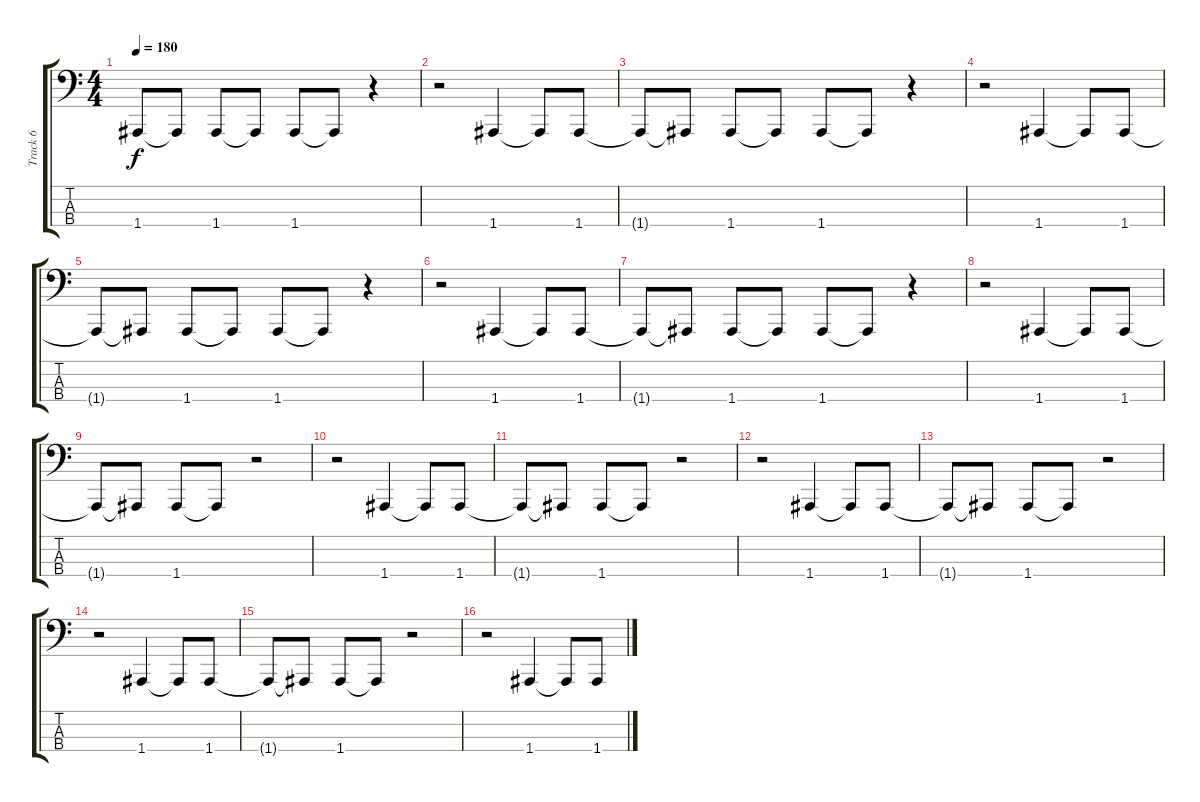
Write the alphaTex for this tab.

\track ("Track 6" "Track 6") {instrument electricbassfinger}
\staff {score tabs}
\tuning (D2 A1 E1 A0) {hide}
\ts (4 4)
\tempo 180
\clef f4
\ks c
1.4{t}.8{dy f} 1.4{t}.8 1.4.8 1.4{t}.8 1.4.8 1.4{t}.8 r.4 |
r.2 1.4.4 1.4{t}.8 1.4.8 |
1.4{t}.8 1.4{t}.8 1.4.8 1.4{t}.8 1.4.8 1.4{t}.8 r.4 |
r.2 1.4.4 1.4{t}.8 1.4.8 |
1.4{t}.8 1.4{t}.8 1.4.8 1.4{t}.8 1.4.8 1.4{t}.8 r.4 |
r.2 1.4.4 1.4{t}.8 1.4.8 |
1.4{t}.8 1.4{t}.8 1.4.8 1.4{t}.8 1.4.8 1.4{t}.8 r.4 |
r.2 1.4.4 1.4{t}.8 1.4.8 |
1.4{t}.8 1.4{t}.8 1.4.8 1.4{t}.8 r.2 |
r.2 1.4.4 1.4{t}.8 1.4.8 |
1.4{t}.8 1.4{t}.8 1.4.8 1.4{t}.8 r.2 |
r.2 1.4.4 1.4{t}.8 1.4.8 |
1.4{t}.8 1.4{t}.8 1.4.8 1.4{t}.8 r.2 |
r.2 1.4.4 1.4{t}.8 1.4.8 |
1.4{t}.8 1.4{t}.8 1.4.8 1.4{t}.8 r.2 |
r.2 1.4.4 1.4{t}.8 1.4.8
